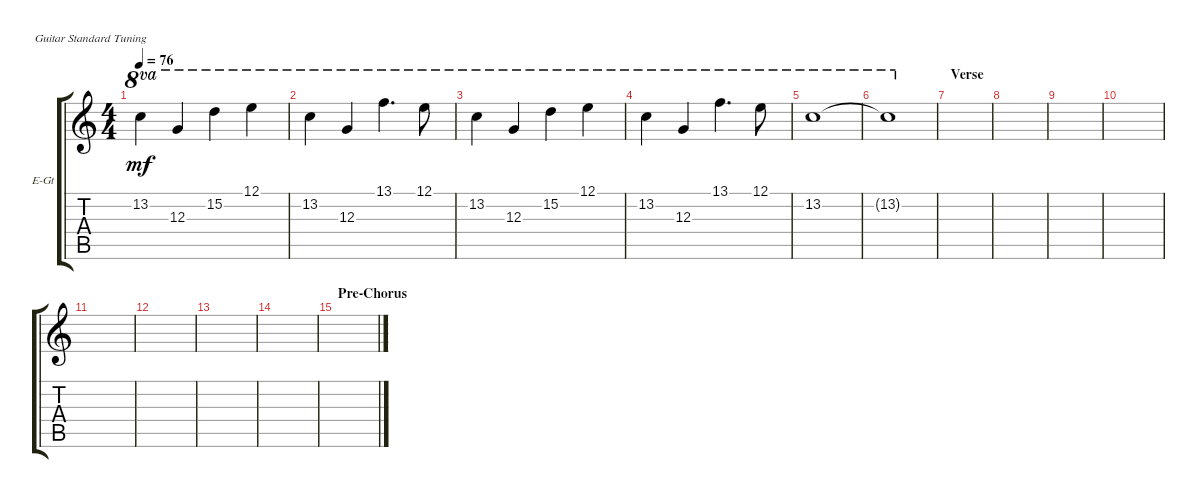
\defaultSystemsLayout 4
\bracketExtendMode groupsimilarinstruments
\firstSystemTrackNameOrientation horizontal
\otherSystemsTrackNameOrientation horizontal
\track ("Ben Kasica" "E-Gt") {instrument distortionguitar}
\staff {score tabs}
\tuning (E4 B3 G3 D3 A2 E2)
\ts (4 4)
\tempo 76
\clef g2
\scale
0.333333
\ks c
13.2.4{ot 8va dy mf} 12.3.4{ot 8va} 15.2.4{ot 8va} 12.1.4{ot 8va} |
\scale
0.333333 13.2.4{ot 8va} 12.3.4{ot 8va} 13.1.4{d ot 8va} 12.1.8{ot 8va} |
\scale
0.333333 13.2.4{ot 8va} 12.3.4{ot 8va} 15.2.4{ot 8va} 12.1.4{ot 8va} |
\scale
0.333333 13.2.4{ot 8va} 12.3.4{ot 8va} 13.1.4{d ot 8va} 12.1.8{ot 8va} |
\scale
0.333333 13.2.1{ot 8va} |
\scale
0.333333 13.2{t}.1{ot 8va} |
\section ("" "Verse")
\scale
0.333333 |
\scale
0.333333 |
\scale
0.333333 |
\scale
0.333333 |
\scale
0.333333 |
\scale
0.333333 |
\scale
0.333333 |
\scale
0.333333 |
\section ("" "Pre-Chorus")
\scale
0.333333 |
\scale
0.333333
